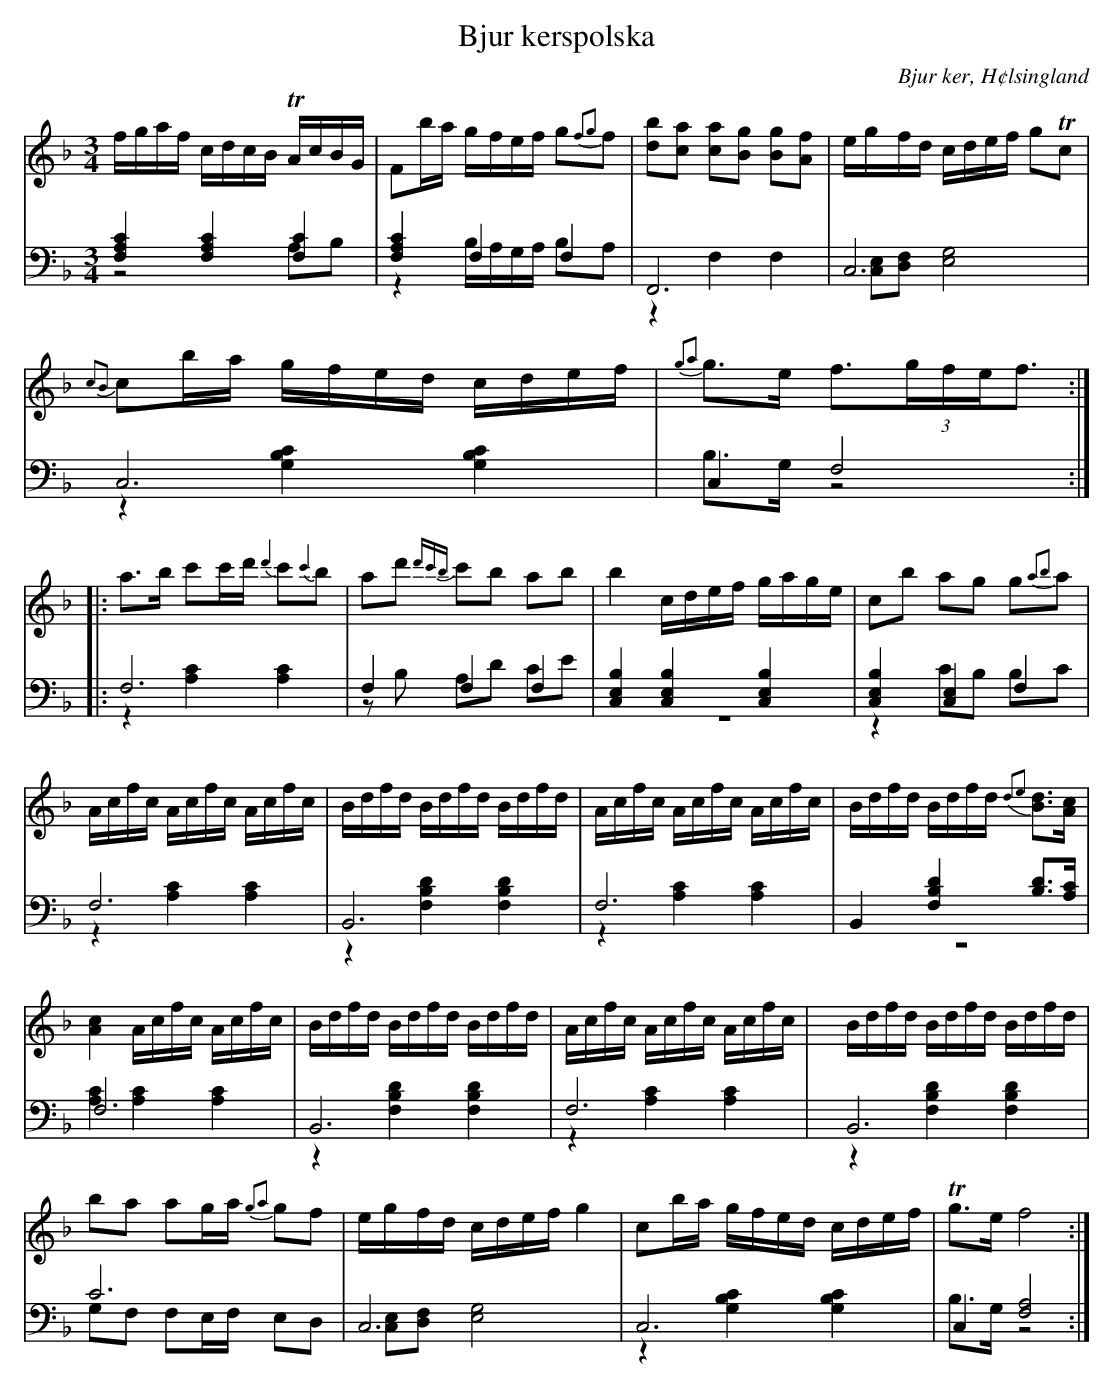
X:1
T: Bjur kerspolska
O: Bjur ker, H¢lsingland
M: 3/4
L: 1/16
K: F
V:1
V:2
V:3 merge
V:1
fgaf cdcB TAcBG|F2ba gfef g2{f2g2}f2|[d2b2][c2a2] [c2a2][B2g2] [B2g2][A2f2] |egfd cdef g2Tc2|
{c2B2}c2ba gfed cdef|{g2a2}g2>e2 f3(3gfef3:|
|:a2>b2 c'2c'd' {d'2}c'2{c'2}b2|a2d'2 {d'4/3c'4/3b4/3}c'2b2 a2b2|b4 cdef gage|c2b2 a2g2 g2{a2b2}a2|
Acfc Acfc Acfc|Bdfd Bdfd Bdfd|Acfc Acfc Acfc|Bdfd Bdfd {d2e2}[B2d2]>[A2c2]|
[A4c4] Acfc Acfc|Bdfd Bdfd Bdfd|Acfc Acfc Acfc|Bdfd Bdfd Bdfd|
b2a2 a2ga {g2a2}g2f2|egfd cdef g4|c2ba gfed cdef|Tg2>e2 f8:|
V:2 clef=bass
[F,4A,4C4] [F,4A,4C4] [F,4C4]|[F,4A,4C4] F,4 F,4|F,,12|C,12|
C,12|C,4 F,8:|
|:F,12|F,4 F,4 F,4|[C,4E,4B,4] [C,4E,4B,4] [C,4E,4B,4]|[C,4E,4B,4] [C,4E,4] F,4|
F,12|B,,12|F,12|B,,4 [F,4B,4D4] [B,2D2]>[A,2C2]|
F,12|B,,12|F,12|B,,12|
C12|C,12|C,12|C,4 [F,8A,8]:|
V:3 clef=bass
z8 A,2B,2|z4 B,A,G,A, B,2A,2|z4 F,4 F,4|[C,2E,2][D,2F,2] [E,8G,8]|
z4 [G,4B,4C4] [G,4B,4C4]|B,2>G,2 z8:|
|:z4 [A,4C4] [A,4C4]|z2B,2 A,2D2 C2E2|z12|z4 C2B,2 B,2C2|
z4 [A,4C4] [A,4C4]|z4 [F,4B,4D4] [F,4B,4D4]|z4 [A,4C4] [A,4C4]|z12|
[A,4C4] [A,4C4] [A,4C4]|z4 [F,4B,4D4] [F,4B,4D4]|z4 [A,4C4] [A,4C4]|
|z4 [F,4B,4D4] [F,4B,4D4]|G,2F,2 F,2E,F, E,2D,2|[C,2E,2][D,2F,2] [E,8G,8]|z4 [G,4B,4C4] [G,4B,4C4]|B,2>G,2 z8:|
